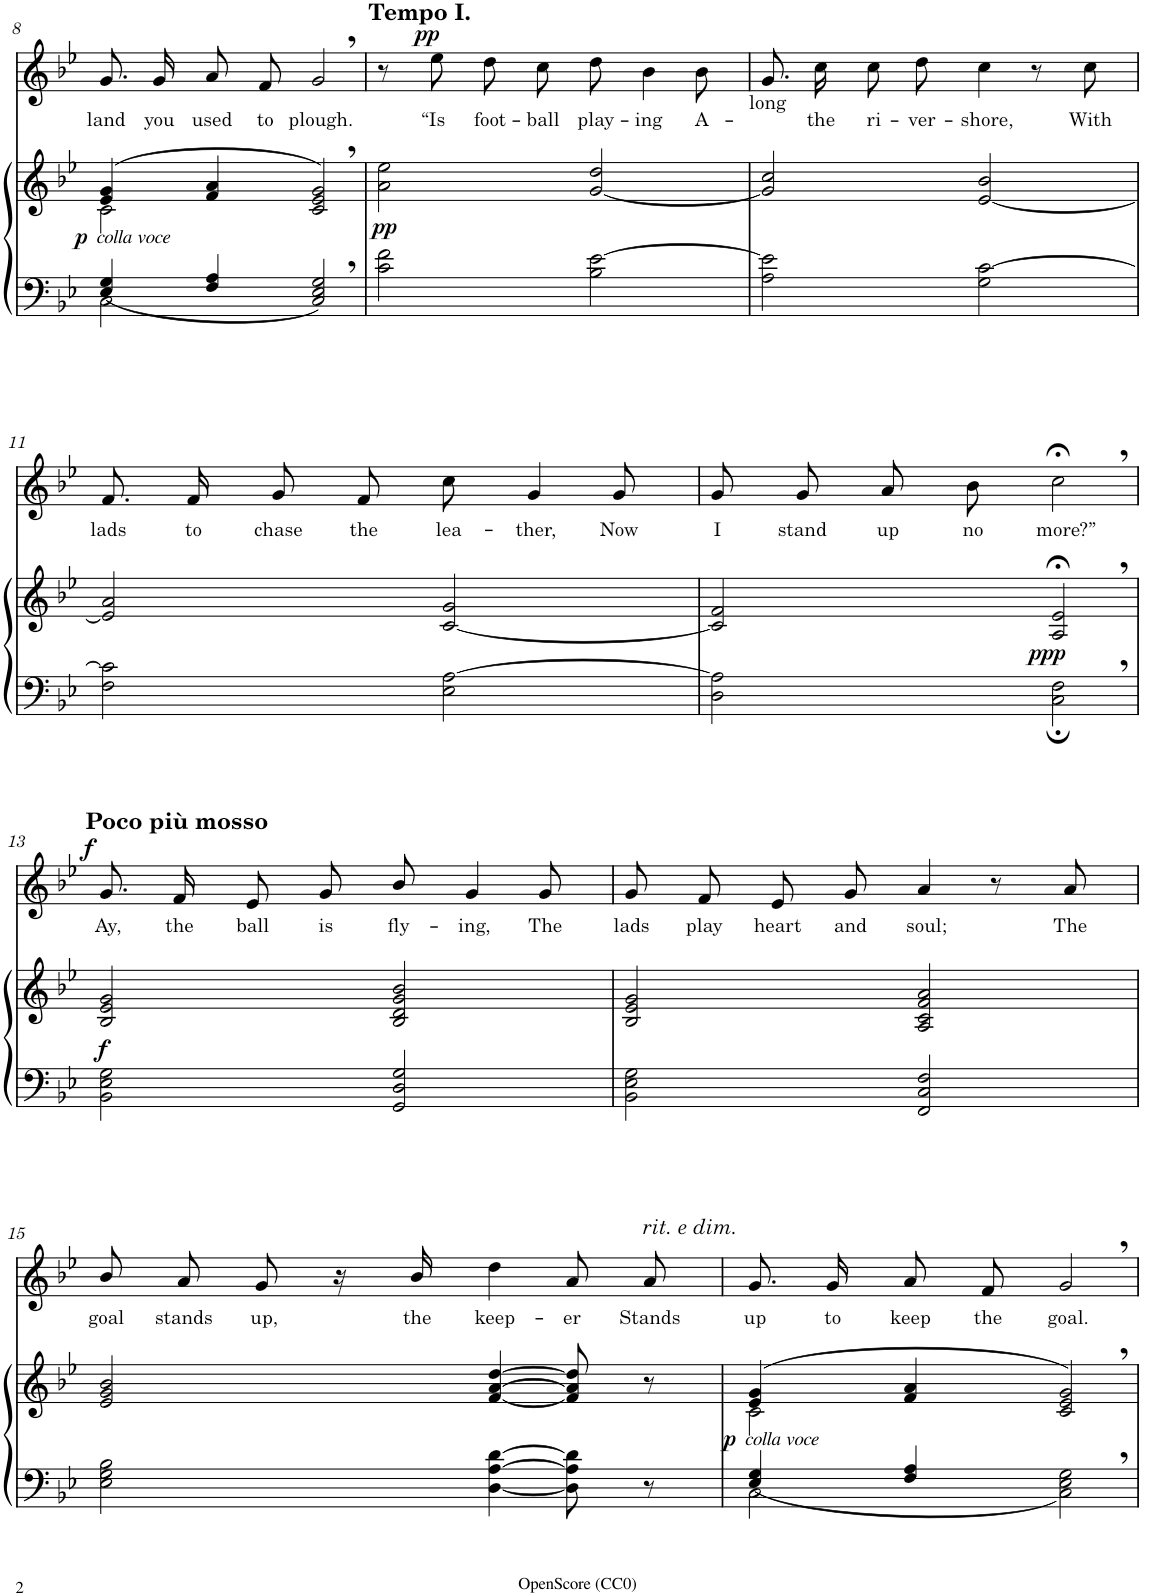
**kern	**kern	**dynam	**kern	**text	**dynam
*part2	*part2	*part2	*part1	*part1	*part1
*staff3	*staff2	*staff2/3	*staff1	*staff1	*staff1
*I"Piano	*	*	*I"Voice	*	*
*I'Pno	*	*	*	*	*
!!LO:PB:g=z
*clefF4	*clefG2	*	*clefG2	*	*
*k[b-e-]	*k[b-e-]	*	*k[b-e-]	*	*
*M4/4	*M4/4	*	*M4/4	*	*
*met(c)	*met(c)	*	*met(c)	*	*
=8	=8	=8	=8	=8	=8
*^	*^	*	*	*	*
!	!	!	!	!LO:DY:b	!	!LO:LY:b	!
!	!	!	!	!LO:DY:n=1:b	!	!	!
4E-/ 4G/	2C\	(4e-/ 4g/	2c\	p other-dynamics	8.g/L	land	.
!	!	!	!	!	!	!LO:LY:b	!
.	.	.	.	.	16g/Jk	you	.
!	!	!	!	!	!	!LO:LY:b	!
4F/ 4A/	.	4f/ 4a/	.	.	8a/L	used	.
!	!	!	!	!	!	!LO:LY:b	!
.	.	.	.	.	8f/J	to	.
!	!	!	!	!	!	!LO:LY:b	!
2C/, 2E-/, 2G/,	2ryy	2c/, 2e-/, 2g/,)	2ryy	.	2g,/	plough.	.
=9	=9	=9	=9	=9	=9	=9	=9
!	!	!	!	!	!LO:TX:a:B:t=Tempo I.	!	!
!	!	!	!	!LO:DY:b	!	!	!
*v	*v	*	*	*	*	*	*
*	*v	*v	*	*	*	*
2c\ 2f\	2a\ 2ee-\	pp	8r	.	.
!	!	!	!	!LO:LY:b	!LO:DY:a
.	.	.	8ee-\	“Is	pp
!	!	!	!	!LO:LY:b	!
.	.	.	8dd\L	foot-	.
!	!	!	!	!LO:LY:b	!
.	.	.	8cc\J	-ball	.
!	!	!	!	!LO:LY:b	!
2B-\ [2e-\	[2g/ 2dd/	.	8dd\	play-	.
!	!	!	!	!LO:LY:b	!
.	.	.	4b-\	-ing	.
!	!	!	!	!LO:LY:b	!
.	.	.	8b-\	A-	.
=10	=10	=10	=10	=10	=10
!	!	!	!	!LO:LY:b	!
2A\ 2e-\]	2g/] 2cc/	.	8.g/L	-long	.
!	!	!	!	!LO:LY:b	!
.	.	.	16cc/Jk	the	.
!	!	!	!	!LO:LY:b	!
.	.	.	8cc\L	ri-	.
!	!	!	!	!LO:LY:b	!
.	.	.	8dd\J	-ver-	.
!	!	!	!	!LO:LY:b	!
2G\ [2c\	[2e-/ 2b-/	.	4cc\	-shore,	.
.	.	.	8r	.	.
!	!	!	!	!LO:LY:b	!
.	.	.	8cc\	With	.
!!LO:LB:g=z
=11	=11	=11	=11	=11	=11
!	!	!	!	!LO:LY:b	!
2F\ 2c\]	2e-/] 2a/	.	8.f/L	lads	.
!	!	!	!	!LO:LY:b	!
.	.	.	16f/Jk	to	.
!	!	!	!	!LO:LY:b	!
.	.	.	8g/L	chase	.
!	!	!	!	!LO:LY:b	!
.	.	.	8f/J	the	.
!	!	!	!	!LO:LY:b	!
2E-\ [2A\	[2c/ 2g/	.	8cc\	lea-	.
!	!	!	!	!LO:LY:b	!
.	.	.	4g/	-ther,	.
!	!	!	!	!LO:LY:b	!
.	.	.	8g/	Now	.
=12	=12	=12	=12	=12	=12
!	!	!	!	!LO:LY:b	!
2D\ 2A\]	2c/] 2f/	.	8g/L	I	.
!	!	!	!	!LO:LY:b	!
.	.	.	8g/J	stand	.
!	!	!	!	!LO:LY:b	!
.	.	.	8a/L	up	.
!	!	!	!	!LO:LY:b	!
.	.	.	8b-/J	no	.
!	!	!LO:DY:b	!	!LO:LY:b	!
2C\;, 2F\;,	2A/;<, 2e-/;<,	ppp	2cc;<,\	more?”	.
!!LO:LB:g=z
=13	=13	=13	=13	=13	=13
!	!	!	!LO:TX:a:B:t=Poco più mosso	!	!
!	!	!LO:DY:b	!	!LO:LY:b	!LO:DY:a
2BB-\ 2E-\ 2G\	2B-/ 2e-/ 2g/	f	8.g/L	Ay,	f
!	!	!	!	!LO:LY:b	!
.	.	.	16f/Jk	the	.
!	!	!	!	!LO:LY:b	!
.	.	.	8e-/L	ball	.
!	!	!	!	!LO:LY:b	!
.	.	.	8g/J	is	.
!	!	!	!	!LO:LY:b	!
2GG/ 2D/ 2G/	2B-/ 2d/ 2g/ 2b-/	.	8b-/	fly-	.
!	!	!	!	!LO:LY:b	!
.	.	.	4g/	-ing,	.
!	!	!	!	!LO:LY:b	!
.	.	.	8g/	The	.
=14	=14	=14	=14	=14	=14
!	!	!	!	!LO:LY:b	!
2BB-\ 2E-\ 2G\	2B-/ 2e-/ 2g/	.	8g/L	lads	.
!	!	!	!	!LO:LY:b	!
.	.	.	8f/J	play	.
!	!	!	!	!LO:LY:b	!
.	.	.	8e-/L	heart	.
!	!	!	!	!LO:LY:b	!
.	.	.	8g/J	and	.
!	!	!	!	!LO:LY:b	!
2FF/ 2C/ 2F/	2A/ 2c/ 2f/ 2a/	.	4a/	soul;	.
.	.	.	8r	.	.
!	!	!	!	!LO:LY:b	!
.	.	.	8a/	The	.
!!LO:LB:g=z
=15	=15	=15	=15	=15	=15
!	!	!	!	!LO:LY:b	!
2E-\ 2G\ 2B-\	2e-/ 2g/ 2b-/	.	8b-/L	goal	.
!	!	!	!	!LO:LY:b	!
.	.	.	8a/J	stands	.
!	!	!	!	!LO:LY:b	!
.	.	.	8g/	up,	.
.	.	.	16r	.	.
!	!	!	!	!LO:LY:b	!
.	.	.	16b-/	the	.
!	!	!	!	!LO:LY:b	!
[4D\ [4A\ [4d\	[4f/ [>4a/ [4dd/	.	4dd\	keep-	.
!	!	!	!	!LO:LY:b	!
8D\] 8A\] 8d\]	8f/] 8a/] 8dd/]	.	8a/L	-er	.
!	!	!	!LO:TX:a:i:t=rit. e dim.	!	!
!	!	!	!	!LO:LY:b	!
8r	8r	.	8a/J	Stands	.
=16	=16	=16	=16	=16	=16
*^	*^	*	*	*	*
!	!	!	!	!LO:DY:b	!	!LO:LY:b	!
!	!	!	!	!LO:DY:n=1:b	!	!	!
4E-/ 4G/	2C\	(4e-/ 4g/	2c\	p other-dynamics	8.g/L	up	.
!	!	!	!	!	!	!LO:LY:b	!
.	.	.	.	.	16g/Jk	to	.
!	!	!	!	!	!	!LO:LY:b	!
4F/ 4A/	.	4f/ 4a/	.	.	8a/L	keep	.
!	!	!	!	!	!	!LO:LY:b	!
.	.	.	.	.	8f/J	the	.
!	!	!	!	!	!	!LO:LY:b	!
2C\, 2E-\, 2G\,	2ryy	2c/, 2e-/, 2g/,)	2ryy	.	2g,/	goal.	.
*v	*v	*	*	*	*	*	*
*	*v	*v	*	*	*	*
=	=	=	=	=	=
*-	*-	*-	*-	*-	*-
